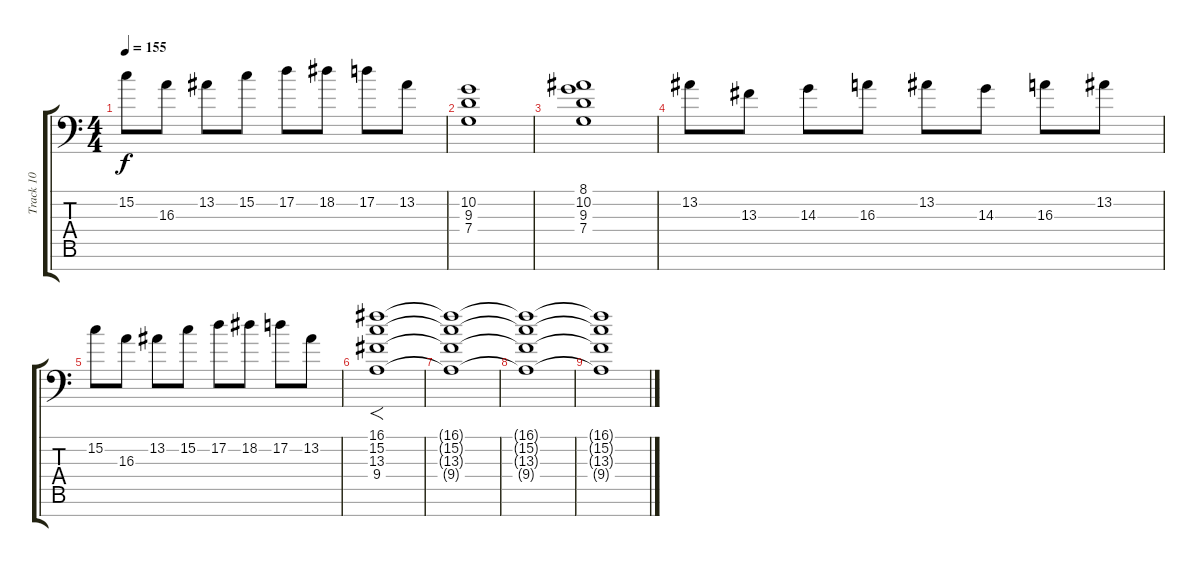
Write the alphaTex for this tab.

\track ("Track 10" "Track 10") {instrument pad4choir}
\staff {score tabs}
\tuning (D4 A3 F3 C3 G2 D2 G1) {hide}
\ts (4 4)
\tempo 155
\clef f4
\ks c
15.2.8{dy f} 16.3.8 13.2.8 15.2.8 17.2.8 18.2.8 17.2.8 13.2.8 |
(10.2 9.3 7.4).1 |
(8.1 10.2 9.3 7.4).1 |
13.2.8 13.3.8 14.3.8 16.3.8 13.2.8 14.3.8 16.3.8 13.2.8 |
15.2.8 16.3.8 13.2.8 15.2.8 17.2.8 18.2.8 17.2.8 13.2.8 |
(16.1 15.2 13.3 9.4).1{f} |
(16.1{t} 15.2{t} 13.3{t} 9.4{t}).1 |
(16.1{t} 15.2{t} 13.3{t} 9.4{t}).1 |
(16.1{t} 15.2{t} 13.3{t} 9.4{t}).1
